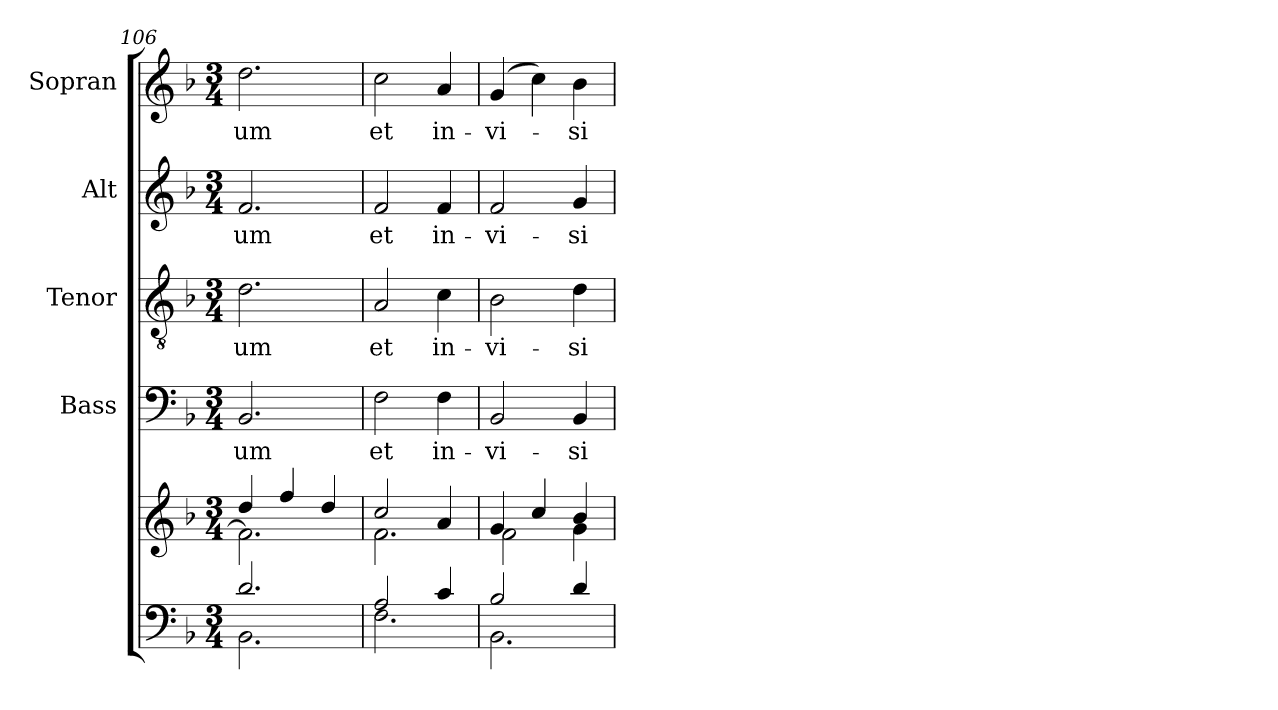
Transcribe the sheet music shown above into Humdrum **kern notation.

**kern	**kern	**kern	**text	**kern	**text	**kern	**text	**kern	**text
*part5	*part5	*part4	*part4	*part3	*part3	*part2	*part2	*part1	*part1
*staff6	*staff5	*staff4	*staff4	*staff3	*staff3	*staff2	*staff2	*staff1	*staff1
*	*	*I"Bass	*	*I"Tenor	*	*I"Alt	*	*I"Sopran	*
*	*	*I'B.	*	*I'T.	*	*I'A.	*	*I'S.	*
*clefF4	*clefG2	*clefF4	*	*clefGv2	*	*clefG2	*	*clefG2	*
*k[b-]	*k[b-]	*k[b-]	*	*k[b-]	*	*k[b-]	*	*k[b-]	*
*F:	*F:	*F:	*	*F:	*	*F:	*	*F:	*
*M3/4	*M3/4	*M3/4	*	*M3/4	*	*M3/4	*	*M3/4	*
=106	=106	=106	=106	=106	=106	=106	=106	=106	=106
*^	*^	*	*	*	*	*	*	*	*
!	!	!	!	!	!LO:LY:b	!	!LO:LY:b	!	!LO:LY:b	!	!LO:LY:b
2.d/	2.BB-\	4dd/	2.f\]	2.BB-/	-um	2.d\	-um	2.f/	-um	2.dd\	-um
.	.	4ff/	.	.	.	.	.	.	.	.	.
.	.	4dd/	.	.	.	.	.	.	.	.	.
=107	=107	=107	=107	=107	=107	=107	=107	=107	=107	=107	=107
!	!	!	!	!	!LO:LY:b	!	!LO:LY:b	!	!LO:LY:b	!	!LO:LY:b
2A/	2.F\	2cc/	2.f\	2F\	et	2A/	et	2f/	et	2cc\	et
!	!	!	!	!	!LO:LY:b	!	!LO:LY:b	!	!LO:LY:b	!	!LO:LY:b
4c/	.	4a/	.	4F\	in-	4c\	in-	4f/	in-	4a/	in-
=108	=108	=108	=108	=108	=108	=108	=108	=108	=108	=108	=108
!	!	!	!	!	!LO:LY:b	!	!LO:LY:b	!	!LO:LY:b	!	!LO:LY:b
2B-/	2.BB-\	4g/	2f\	2BB-/	-vi-	2B-\	-vi-	2f/	-vi-	(4g/	-vi-
.	.	4cc/	.	.	.	.	.	.	.	4cc\)	.
!	!	!	!	!	!LO:LY:b	!	!LO:LY:b	!	!LO:LY:b	!	!LO:LY:b
4d/	.	4b-/	4g\	4BB-/	-si-	4d\	-si-	4g/	-si-	4b-\	-si-
*v	*v	*	*	*	*	*	*	*	*	*	*
*	*v	*v	*	*	*	*	*	*	*	*
=	=	=	=	=	=	=	=	=	=
*-	*-	*-	*-	*-	*-	*-	*-	*-	*-
